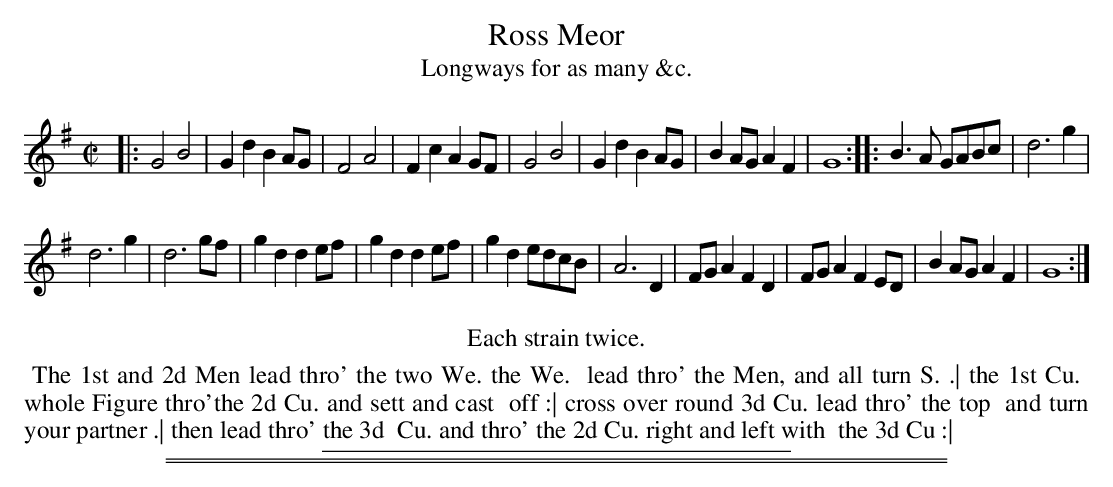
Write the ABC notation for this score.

X:1
T: Ross Meor
T: Longways for as many &c.
M: C|
L: 1/8
K: G
|:\
G4 B4 | G2d2 B2AG | F4 A4 | F2c2 A2GF |\
G4 B4 | G2d2 B2AG | B2AG A2F2 | G8 :|\
|:\
B3A GABc | d6 g2 |
d6 g2 | d6 gf |\
g2d2 d2ef | g2d2 d2ef | g2d2 edcB | A6 D2 |\
FGA2 F2D2 | FGA2 F2ED | B2AG A2F2 | G8 :|
